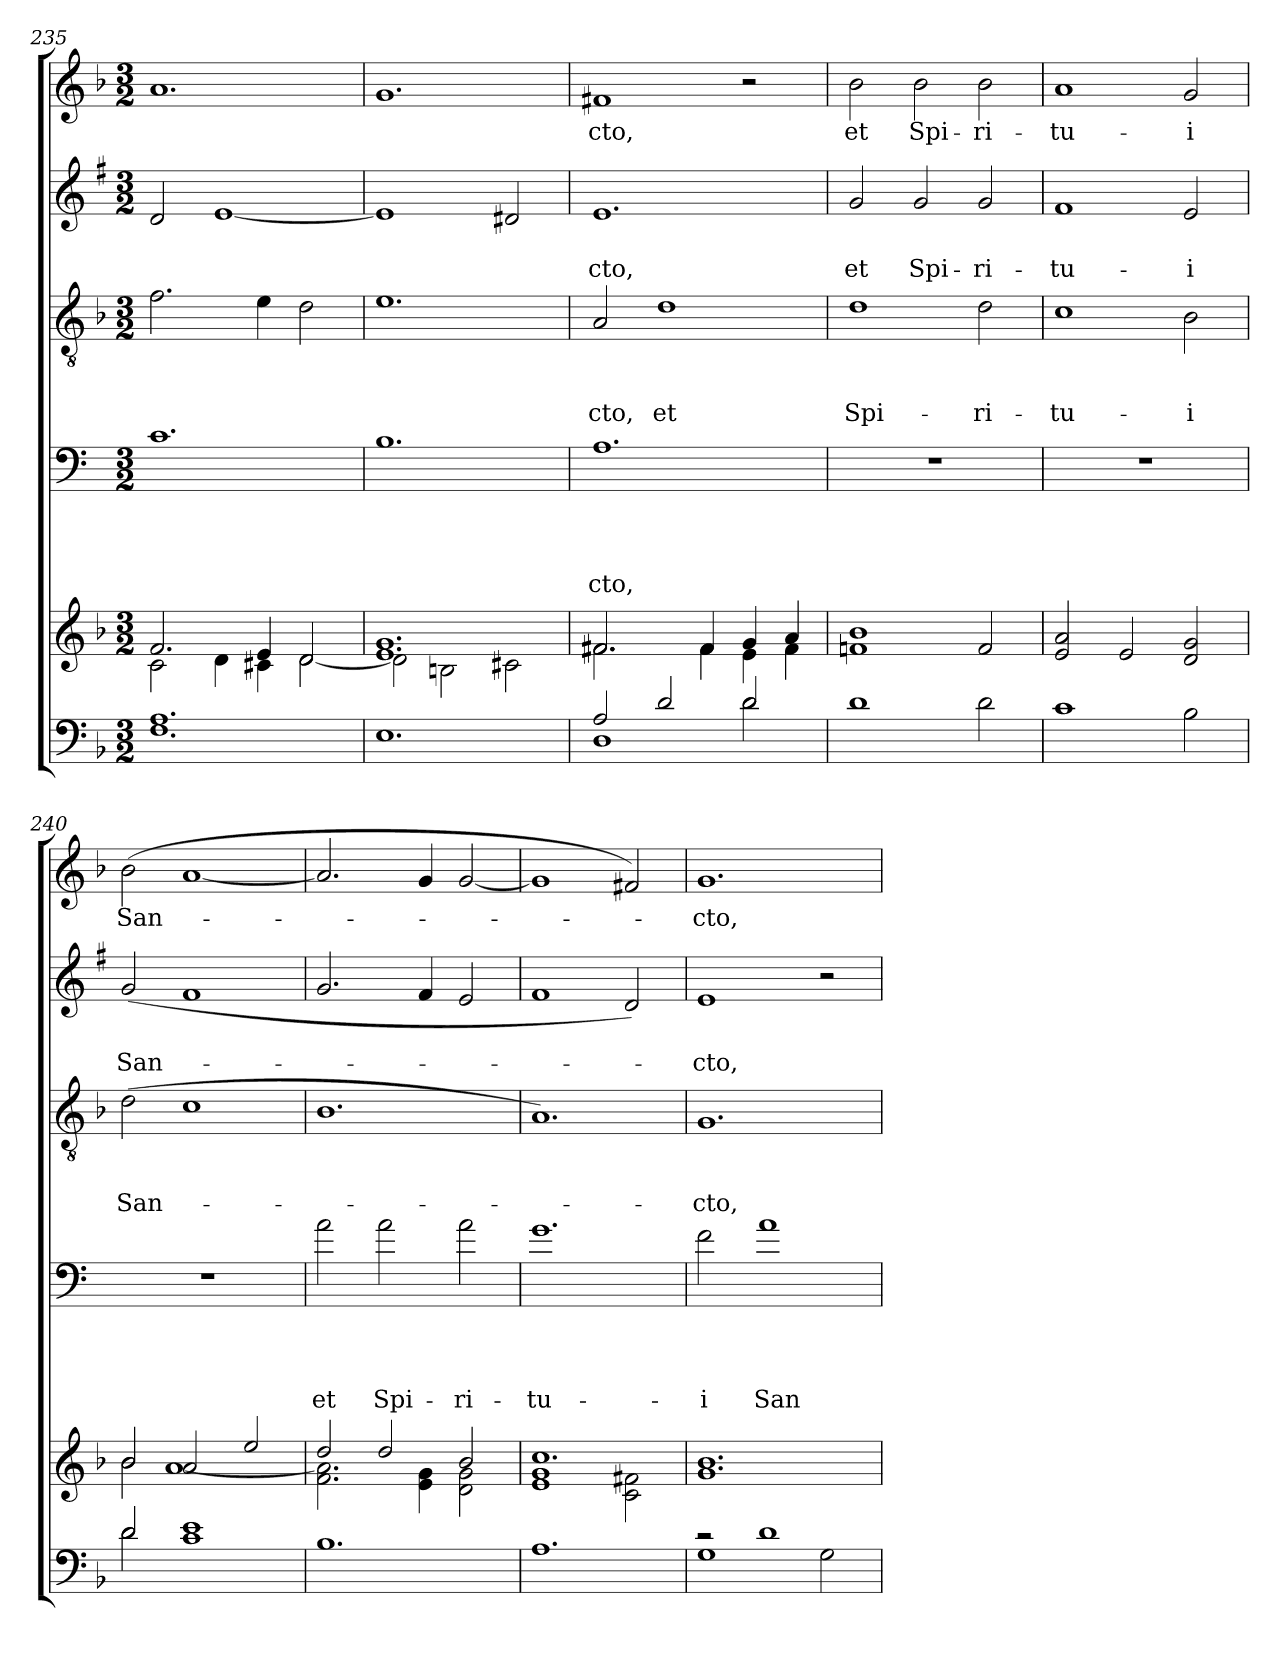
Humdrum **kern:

**kern	**kern	**kern	**text	**text	**text	**text	**kern	**text	**text	**text	**kern	**text	**text	**kern	**text
*part5	*part5	*part4	*part4	*part4	*part4	*part4	*part3	*part3	*part3	*part3	*part2	*part2	*part2	*part1	*part1
*staff6	*staff5	*staff4	*staff4	*staff4	*staff4	*staff4	*staff3	*staff3	*staff3	*staff3	*staff2	*staff2	*staff2	*staff1	*staff1
*clefF4	*clefG2	*clefF4	*	*	*	*	*clefGv2	*	*	*	*clefG2	*	*	*clefG2	*
*	*	*ITrd4c7	*	*	*	*	*	*	*	*	*ITrd1c2	*	*	*	*
*k[b-]	*k[b-]	*k[b-]	*	*	*	*	*k[b-]	*	*	*	*k[b-]	*	*	*k[b-]	*
*F:	*F:	*F:	*	*	*	*	*F:	*	*	*	*F:	*	*	*F:	*
*M3/2	*M3/2	*M3/2	*	*	*	*	*M3/2	*	*	*	*M3/2	*	*	*M3/2	*
=235	=235	=235	=235	=235	=235	=235	=235	=235	=235	=235	=235	=235	=235	=235	=235
*^	*^	*	*	*	*	*	*	*	*	*	*	*	*	*	*
1.A	1.F	2.f/	2c\	1.F	.	.	.	.	2.f\	.	.	.	2c/	.	.	1.a	.
.	.	.	4d\	.	.	.	.	.	.	.	.	.	[1d	.	.	.	.
.	.	4e/	4c#X\	.	.	.	.	.	4e\	.	.	.	.	.	.	.	.
.	.	2d/	[<2d\	.	.	.	.	.	2d\	.	.	.	.	.	.	.	.
*v	*v	*	*	*	*	*	*	*	*	*	*	*	*	*	*	*	*
=236	=236	=236	=236	=236	=236	=236	=236	=236	=236	=236	=236	=236	=236	=236	=236	=236
1.E	1.e 1.g	2d\]	1.E	.	.	.	.	1.e	.	.	.	1d]	.	.	1.g	.
.	.	2Bn\	.	.	.	.	.	.	.	.	.	.	.	.	.	.
.	.	2c#X\	.	.	.	.	.	.	.	.	.	2c#X/	.	.	.	.
=237	=237	=237	=237	=237	=237	=237	=237	=237	=237	=237	=237	=237	=237	=237	=237	=237
*^	*	*	*	*	*	*	*	*	*	*	*	*	*	*	*	*
2A/	1D	2.f#X/	2.f#\	1.D	.	.	.	-cto,	2A/	.	.	-cto,	1.d	.	-cto,	1f#X	-cto,
2d/	.	.	.	.	.	.	.	.	1d	.	.	et	.	.	.	.	.
.	.	4f#/	4f#\	.	.	.	.	.	.	.	.	.	.	.	.	.	.
2d/	2d\	4g/	4e\	.	.	.	.	.	.	.	.	.	.	.	.	2r	.
.	.	4a/	4f#\	.	.	.	.	.	.	.	.	.	.	.	.	.	.
*v	*v	*	*	*	*	*	*	*	*	*	*	*	*	*	*	*	*
*	*v	*v	*	*	*	*	*	*	*	*	*	*	*	*	*	*
=238	=238	=238	=238	=238	=238	=238	=238	=238	=238	=238	=238	=238	=238	=238	=238
1d	1fn 1b-	1.r	.	.	.	.	1d	.	.	Spi-	2f/	.	et	2b-\	et
.	.	.	.	.	.	.	.	.	.	.	2f/	.	Spi-	2b-\	Spi-
2d\	2f/	.	.	.	.	.	2d\	.	.	-ri-	2f/	.	-ri-	2b-\	-ri-
=239	=239	=239	=239	=239	=239	=239	=239	=239	=239	=239	=239	=239	=239	=239	=239
1c	2e/ 2a/	1.r	.	.	.	.	1c	.	.	-tu-	1e	.	-tu-	1a	-tu-
.	2e/	.	.	.	.	.	.	.	.	.	.	.	.	.	.
2B-\	2d/ 2g/	.	.	.	.	.	2B-\	.	.	-i	2d/	.	-i	2g/	-i
=240	=240	=240	=240	=240	=240	=240	=240	=240	=240	=240	=240	=240	=240	=240	=240
*^	*^	*	*	*	*	*	*	*	*	*	*	*	*	*	*
2d/	2d\	2b-/	2b-\	1.r	.	.	.	.	(2d\	.	.	San-	(>2f/	.	San-	(2b-\	San-
1e	1c	2a/	[<1a	.	.	.	.	.	1c	.	.	.	1e	.	.	[1a	.
.	.	2ee/	.	.	.	.	.	.	.	.	.	.	.	.	.	.	.
*v	*v	*	*	*	*	*	*	*	*	*	*	*	*	*	*	*	*
!!LO:LB:g=z
=241	=241	=241	=241	=241	=241	=241	=241	=241	=241	=241	=241	=241	=241	=241	=241	=241
1.B-	2dd/	2.f\ 2.a\]	2d\	.	.	.	et	1.B-	.	.	.	2.f/	.	.	2.a/]	.
.	2dd/	.	2d\	.	.	.	Spi-	.	.	.	.	.	.	.	.	.
.	.	4e\ 4g\	.	.	.	.	.	.	.	.	.	4e/	.	.	4g/	.
.	2b-/	2d\ 2g\	2d\	.	.	.	-ri-	.	.	.	.	2d/	.	.	[2g/	.
=242	=242	=242	=242	=242	=242	=242	=242	=242	=242	=242	=242	=242	=242	=242	=242	=242
1.A	1.cc	1e 1g	1.c	.	.	.	-tu-	1.A)	.	.	.	1e	.	.	1g]	.
.	.	2c\ 2f#X\	.	.	.	.	.	.	.	.	.	2c/)	.	.	2f#X/)	.
*	*v	*v	*	*	*	*	*	*	*	*	*	*	*	*	*	*
=243	=243	=243	=243	=243	=243	=243	=243	=243	=243	=243	=243	=243	=243	=243	=243
*^	*	*	*	*	*	*	*	*	*	*	*	*	*	*	*
2rc	1G	1.g 1.b-	2B-\	.	.	.	-i	1.G	.	.	-cto,	1d	.	-cto,	1.g	-cto,
1d	.	.	1d	.	.	.	San-	.	.	.	.	.	.	.	.	.
.	2G\	.	.	.	.	.	.	.	.	.	.	2r	.	.	.	.
*v	*v	*	*	*	*	*	*	*	*	*	*	*	*	*	*	*
=	=	=	=	=	=	=	=	=	=	=	=	=	=	=	=
*-	*-	*-	*-	*-	*-	*-	*-	*-	*-	*-	*-	*-	*-	*-	*-
